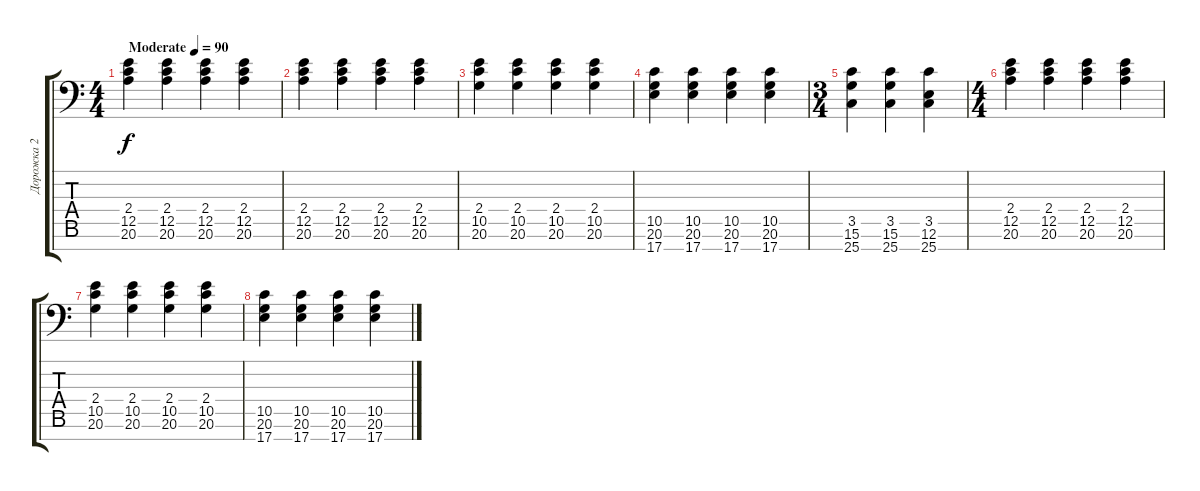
\track ("Дорожка 2" "Дорожка 2") {instrument acousticguitarsteel}
\staff {score tabs}
\tuning (E4 B3 G3 D3 A1 E1 B0) {hide}
\ts (4 4)
\tempo (90 "Moderate")
\clef f4
\ks c
(2.4 12.5 20.6).4{dy f instrument acousticguitarsteel} (2.4 12.5 20.6).4 (2.4 12.5 20.6).4 (2.4 12.5 20.6).4 |
(2.4 12.5 20.6).4 (2.4 12.5 20.6).4 (2.4 12.5 20.6).4 (2.4 12.5 20.6).4 |
(2.4 10.5 20.6).4 (2.4 10.5 20.6).4 (2.4 10.5 20.6).4 (2.4 10.5 20.6).4 |
(10.5 20.6 17.7).4 (10.5 20.6 17.7).4 (10.5 20.6 17.7).4 (10.5 20.6 17.7).4 |
\ts (3 4)
(3.5 15.6 25.7).4 (3.5 15.6 25.7).4 (3.5 12.6 25.7).4 |
\ts (4 4)
(2.4 12.5 20.6).4 (2.4 12.5 20.6).4 (2.4 12.5 20.6).4 (2.4 12.5 20.6).4 |
(2.4 10.5 20.6).4 (2.4 10.5 20.6).4 (2.4 10.5 20.6).4 (2.4 10.5 20.6).4 |
(10.5 20.6 17.7).4 (10.5 20.6 17.7).4 (10.5 20.6 17.7).4 (10.5 20.6 17.7).4
